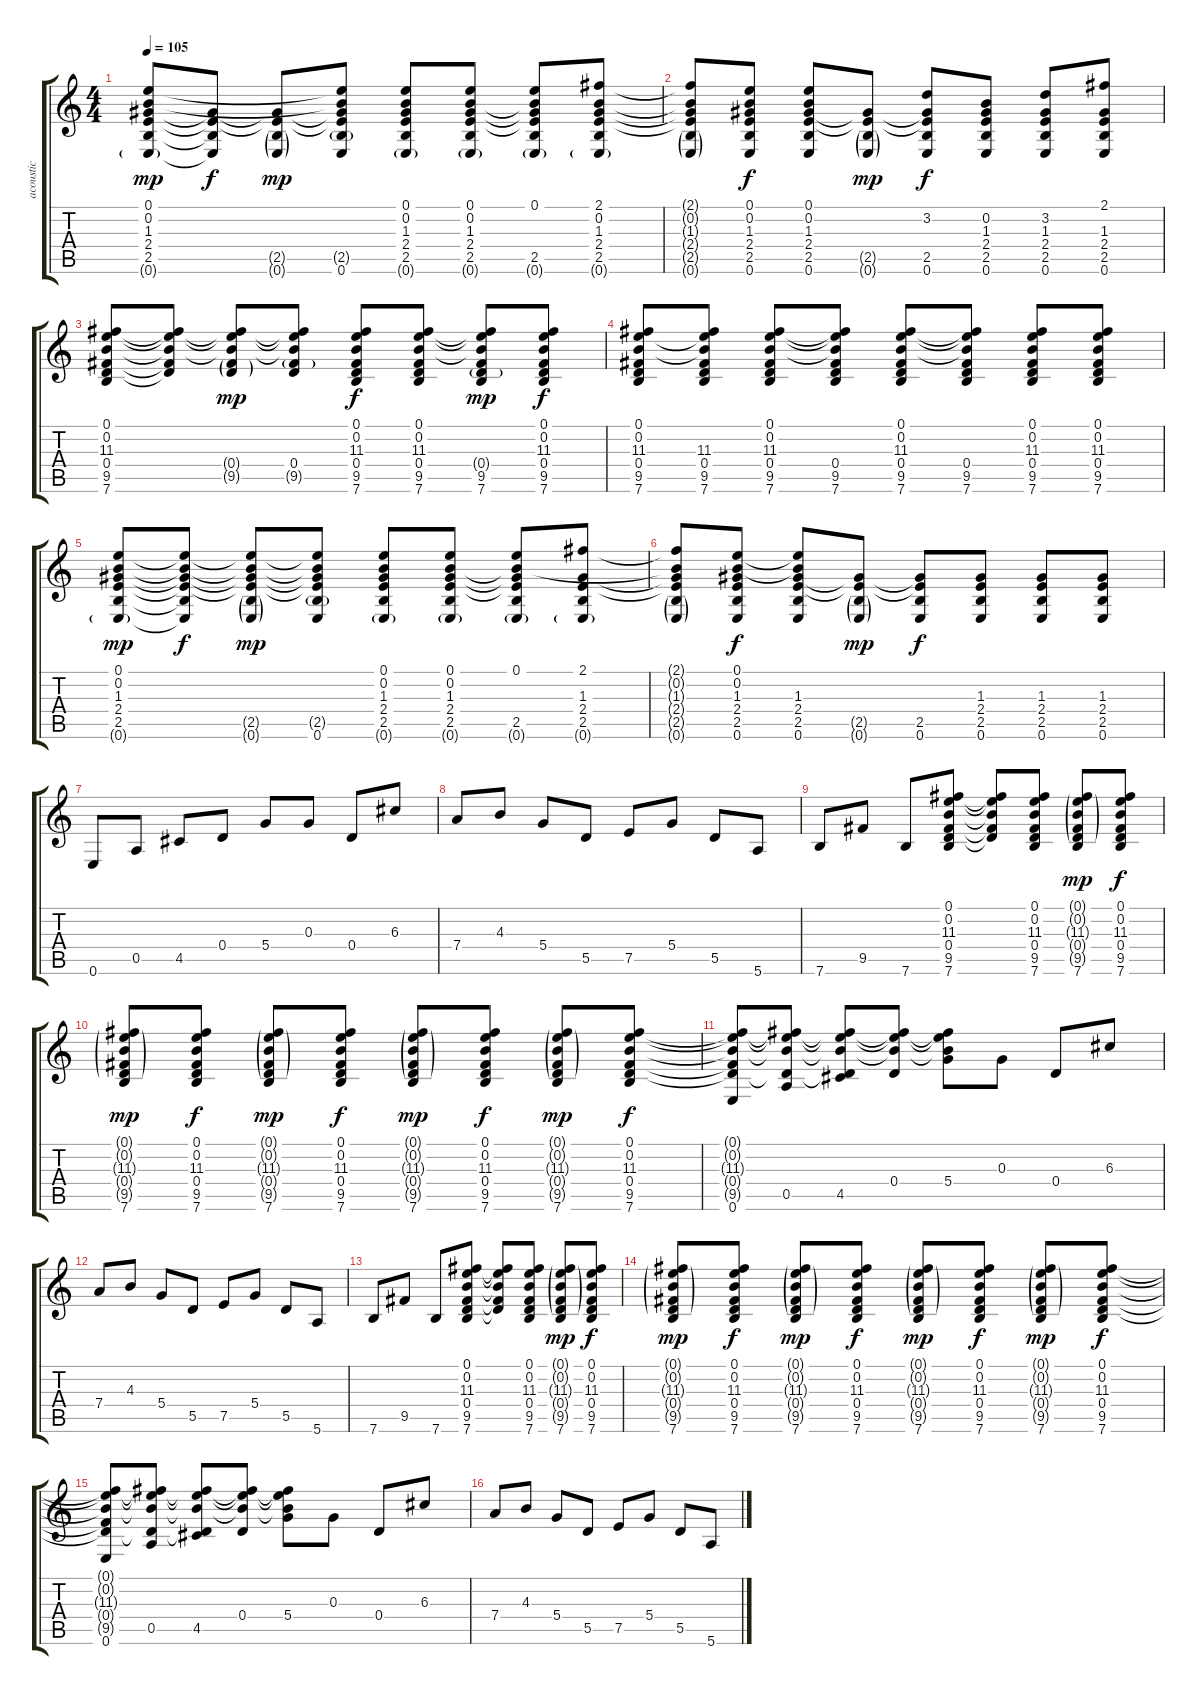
\track ("acoustic" "acoustic") {instrument acousticguitarsteel}
\staff {score tabs}
\tuning (E4 B3 G3 D3 A2 E2) {hide}
\ts (4 4)
\tempo 105
\clef g2
\ks c
(0.1 0.2 1.3 2.4 2.5 0.6{g}).8{dy mp} (1.3{t} 2.4{t} 2.5{t} 0.6{t}).8{dy f} (1.3{t} 2.4{t} 2.5{g} 0.6{g}).8{dy mp} (0.1{t} 0.2{t} 1.3{t} 2.4{t} 2.5{g} 0.6).8 (0.1 0.2 1.3 2.4 2.5 0.6{g}).8 (0.1 0.2 1.3 2.4 2.5 0.6{g}).8 (0.1 0.2{t} 1.3{t} 2.4{t} 2.5 0.6{g}).8 (2.1 0.2 1.3 2.4 2.5 0.6{g}).8 |
(2.1{t} 0.2{t} 1.3{t} 2.4{t} 2.5{g} 0.6{g}).8 (0.1 0.2 1.3 2.4 2.5 0.6).8{dy f} (0.1 0.2 1.3 2.4 2.5 0.6).8 (1.3{t} 2.4{t} 2.5{g} 0.6{g}).8{dy mp} (3.2 1.3{t} 2.4{t} 2.5 0.6).8{dy f} (0.2 1.3 2.4 2.5 0.6).8 (3.2 1.3 2.4 2.5 0.6).8 (2.1 1.3 2.4 2.5 0.6).8 |
(0.1 0.2 11.3 0.4 9.5 7.6).8 (0.1{t} 0.2{t} 11.3{t} 0.4{t} 9.5{t}).8 (0.1{t} 0.2{t} 11.3{t} 0.4{g} 9.5{g}).8{dy mp} (0.1{t} 0.2{t} 11.3{t} 0.4 9.5{g}).8 (0.1 0.2 11.3 0.4 9.5 7.6).8{dy f} (0.1 0.2 11.3 0.4 9.5 7.6).8 (0.1{t} 0.2{t} 11.3{t} 0.4{g} 9.5 7.6).8{dy mp} (0.1 0.2 11.3 0.4 9.5 7.6).8{dy f} |
(0.1 0.2 11.3 0.4 9.5 7.6).8 (0.1{t} 0.2{t} 11.3 0.4 9.5 7.6).8 (0.1 0.2 11.3 0.4 9.5 7.6).8 (0.1{t} 0.2{t} 11.3{t} 0.4 9.5 7.6).8 (0.1 0.2 11.3 0.4 9.5 7.6).8 (0.1{t} 0.2{t} 11.3{t} 0.4 9.5 7.6).8 (0.1 0.2 11.3 0.4 9.5 7.6).8 (0.1 0.2 11.3 0.4 9.5 7.6).8 |
(0.1 0.2 1.3 2.4 2.5 0.6{g}).8{dy mp} (0.1{t} 0.2{t} 1.3{t} 2.4{t} 2.5{t} 0.6{t}).8{dy f} (0.1{t} 0.2{t} 1.3{t} 2.4{t} 2.5{g} 0.6{g}).8{dy mp} (0.1{t} 0.2{t} 1.3{t} 2.4{t} 2.5{g} 0.6).8 (0.1 0.2 1.3 2.4 2.5 0.6{g}).8 (0.1 0.2 1.3 2.4 2.5 0.6{g}).8 (0.1 0.2{t} 1.3{t} 2.4{t} 2.5 0.6{g}).8 (2.1 1.3 2.4 2.5 0.6{g}).8 |
(2.1{t} 0.2{t} 1.3{t} 2.4{t} 2.5{g} 0.6{g}).8 (0.1 0.2 1.3 2.4 2.5 0.6).8{dy f} (0.1{t} 0.2{t} 1.3 2.4 2.5 0.6).8 (1.3{t} 2.4{t} 2.5{g} 0.6{g}).8{dy mp} (1.3{t} 2.4{t} 2.5 0.6).8{dy f} (1.3 2.4 2.5 0.6).8 (1.3 2.4 2.5 0.6).8 (1.3 2.4 2.5 0.6).8 |
0.6.8 0.5.8 4.5.8 0.4.8 5.4.8 0.3.8 0.4.8 6.3.8 |
7.4.8 4.3.8 5.4.8 5.5.8 7.5.8 5.4.8 5.5.8 5.6.8 |
7.6.8 9.5.8 7.6.8 (0.1 0.2 11.3 0.4 9.5 7.6).8 (0.1{t} 0.2{t} 11.3{t} 0.4{t} 9.5{t}).8 (0.1 0.2 11.3 0.4 9.5 7.6).8 (0.1{g} 0.2{g} 11.3{g} 0.4{g} 9.5{g} 7.6).8{dy mp} (0.1 0.2 11.3 0.4 9.5 7.6).8{dy f} |
(0.1{g} 0.2{g} 11.3{g} 0.4{g} 9.5{g} 7.6).8{dy mp} (0.1 0.2 11.3 0.4 9.5 7.6).8{dy f} (0.1{g} 0.2{g} 11.3{g} 0.4{g} 9.5{g} 7.6).8{dy mp} (0.1 0.2 11.3 0.4 9.5 7.6).8{dy f} (0.1{g} 0.2{g} 11.3{g} 0.4{g} 9.5{g} 7.6).8{dy mp} (0.1 0.2 11.3 0.4 9.5 7.6).8{dy f} (0.1{g} 0.2{g} 11.3{g} 0.4{g} 9.5{g} 7.6).8{dy mp} (0.1 0.2 11.3 0.4 9.5 7.6).8{dy f} |
(0.1{t} 0.2{t} 11.3{t} 0.4{t} 9.5{t} 0.6).8 (0.1{t} 0.2{t} 11.3{t} 0.4{t} 0.5).8 (0.1{t} 0.2{t} 11.3{t} 0.4{t} 4.5).8 (0.1{t} 0.2{t} 11.3{t} 0.4).8 (0.1{t} 0.2{t} 11.3{t} 5.4).8 0.3.8 0.4.8 6.3.8 |
7.4.8 4.3.8 5.4.8 5.5.8 7.5.8 5.4.8 5.5.8 5.6.8 |
7.6.8 9.5.8 7.6.8 (0.1 0.2 11.3 0.4 9.5 7.6).8 (0.1{t} 0.2{t} 11.3{t} 0.4{t} 9.5{t}).8 (0.1 0.2 11.3 0.4 9.5 7.6).8 (0.1{g} 0.2{g} 11.3{g} 0.4{g} 9.5{g} 7.6).8{dy mp} (0.1 0.2 11.3 0.4 9.5 7.6).8{dy f} |
(0.1{g} 0.2{g} 11.3{g} 0.4{g} 9.5{g} 7.6).8{dy mp} (0.1 0.2 11.3 0.4 9.5 7.6).8{dy f} (0.1{g} 0.2{g} 11.3{g} 0.4{g} 9.5{g} 7.6).8{dy mp} (0.1 0.2 11.3 0.4 9.5 7.6).8{dy f} (0.1{g} 0.2{g} 11.3{g} 0.4{g} 9.5{g} 7.6).8{dy mp} (0.1 0.2 11.3 0.4 9.5 7.6).8{dy f} (0.1{g} 0.2{g} 11.3{g} 0.4{g} 9.5{g} 7.6).8{dy mp} (0.1 0.2 11.3 0.4 9.5 7.6).8{dy f} |
(0.1{t} 0.2{t} 11.3{t} 0.4{t} 9.5{t} 0.6).8 (0.1{t} 0.2{t} 11.3{t} 0.4{t} 0.5).8 (0.1{t} 0.2{t} 11.3{t} 0.4{t} 4.5).8 (0.1{t} 0.2{t} 11.3{t} 0.4).8 (0.1{t} 0.2{t} 11.3{t} 5.4).8 0.3.8 0.4.8 6.3.8 |
7.4.8 4.3.8 5.4.8 5.5.8 7.5.8 5.4.8 5.5.8 5.6.8
